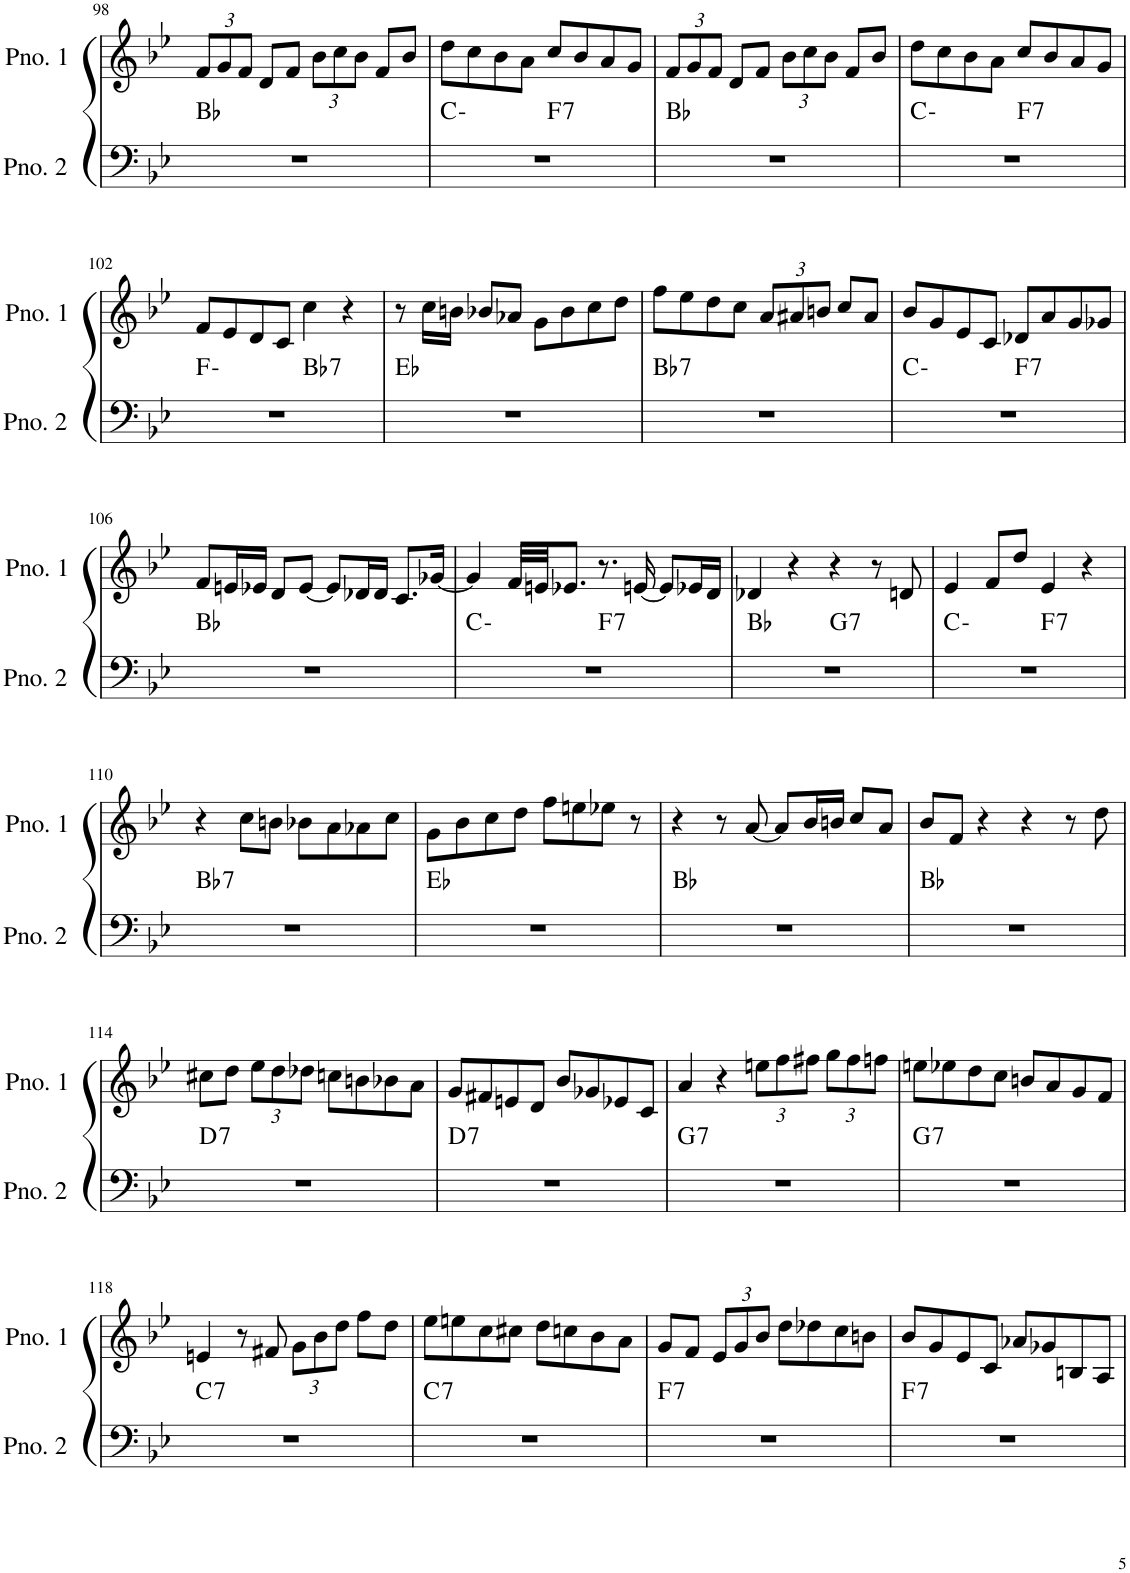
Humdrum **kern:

**kern	**harte	**kern
*part2	*part2	*part1
*staff2	*	*staff1
*I"ピアノ 2	*	*I"ピアノ 1
!!LO:PB:g=z
*clefF4	*	*clefG2
*k[b-e-]	*	*k[b-e-]
*M4/4	*	*M4/4
*	*	*Xbrackettup
=98	=98	=98
1r	Bb:maj	12f/L
.	.	12g/
.	.	12f/J
.	.	8d/L
.	.	8f/J
.	.	12b-\L
.	.	12cc\
.	.	12b-\J
.	.	8f/L
.	.	8b-/J
=99	=99	=99
*^	*	*
1r	2ryy	C:min	8dd\L
.	.	.	8cc\
.	.	.	8b-\
.	.	.	8a\J
!	!	!LO:H:kt=7	!
.	2ryy	F:7	8cc/L
.	.	.	8b-/
.	.	.	8a/
.	.	.	8g/J
*v	*v	*	*
=100	=100	=100
1r	Bb:maj	12f/L
.	.	12g/
.	.	12f/J
.	.	8d/L
.	.	8f/J
.	.	12b-\L
.	.	12cc\
.	.	12b-\J
.	.	8f/L
.	.	8b-/J
=101	=101	=101
*^	*	*
1r	2ryy	C:min	8dd\L
.	.	.	8cc\
.	.	.	8b-\
.	.	.	8a\J
!	!	!LO:H:kt=7	!
.	2ryy	F:7	8cc/L
.	.	.	8b-/
.	.	.	8a/
.	.	.	8g/J
!!LO:LB:g=z
=102	=102	=102	=102
1r	2ryy	F:min	8f/L
.	.	.	8e-/
.	.	.	8d/
.	.	.	8c/J
!	!	!LO:H:kt=7	!
.	2ryy	Bb:7	4cc\
.	.	.	4r
*v	*v	*	*
=103	=103	=103
1r	Eb:maj	8r
.	.	16cc\LL
.	.	16bn\JJ
.	.	8b-X/L
.	.	8a-X/J
.	.	8g\L
.	.	8b-\
.	.	8cc\
.	.	8dd\J
=104	=104	=104
!	!LO:H:kt=7	!
1r	Bb:7	8ff\L
.	.	8ee-\
.	.	8dd\
.	.	8cc\J
.	.	12a/L
.	.	12a#X/
.	.	12bn/J
.	.	8cc/L
.	.	8a#/J
=105	=105	=105
*^	*	*
1r	2ryy	C:min	8b-/L
.	.	.	8g/
.	.	.	8e-/
.	.	.	8c/J
!	!	!LO:H:kt=7	!
.	2ryy	F:7	8d-X/L
.	.	.	8a/
.	.	.	8g/
.	.	.	8g-X/J
*v	*v	*	*
!!LO:LB:g=z
=106	=106	=106
1r	Bb:maj	8f/L
.	.	16en/L
.	.	16e-X/JJ
.	.	8d/L
.	.	[8e-/J
.	.	8e-/L]
.	.	16d-X/L
.	.	16d-/JJ
.	.	8.c/L
.	.	[16g-X/Jk
=107	=107	=107
*^	*	*
1r	2ryy	C:min	4g-/]
.	.	.	32f/LLL
.	.	.	32en/JJ
.	.	.	8.e-X/J
!	!	!LO:H:kt=7	!
.	2ryy	F:7	8.r
.	.	.	[16en/
.	.	.	8e/L]
.	.	.	16e-X/L
.	.	.	16d/JJ
=108	=108	=108	=108
1r	2ryy	Bb:maj	4d-X/
.	.	.	4r
!	!	!LO:H:kt=7	!
.	2ryy	G:7	4r
.	.	.	8r
.	.	.	8dn/
=109	=109	=109	=109
1r	2ryy	C:min	4e-/
.	.	.	8f/L
.	.	.	8dd/J
!	!	!LO:H:kt=7	!
.	2ryy	F:7	4e-/
.	.	.	4r
!!LO:LB:g=z
=110	=110	=110	=110
!	!	!LO:H:kt=7	!
*v	*v	*	*
1r	Bb:7	4r
.	.	8cc\L
.	.	8bn\J
.	.	8b-X\L
.	.	8a\
.	.	8a-X\
.	.	8cc\J
=111	=111	=111
1r	Eb:maj	8g\L
.	.	8b-\
.	.	8cc\
.	.	8dd\J
.	.	8ff\L
.	.	8een\
.	.	8ee-X\J
.	.	8r
=112	=112	=112
1r	Bb:maj	4r
.	.	8r
.	.	[8a/
.	.	8a/L]
.	.	16b-/L
.	.	16bn/JJ
.	.	8cc/L
.	.	8a/J
=113	=113	=113
1r	Bb:maj	8b-/L
.	.	8f/J
.	.	4r
.	.	4r
.	.	8r
.	.	8dd\
!!LO:LB:g=z
=114	=114	=114
!	!LO:H:kt=7	!
1r	D:7	8cc#X\L
.	.	8dd\J
.	.	12ee-\L
.	.	12dd\
.	.	12dd-X\J
.	.	8ccn\L
.	.	8bn\
.	.	8b-X\
.	.	8a\J
=115	=115	=115
!	!LO:H:kt=7	!
1r	D:7	8g/L
.	.	8f#X/
.	.	8en/
.	.	8d/J
.	.	8b-/L
.	.	8g-X/
.	.	8e-X/
.	.	8c/J
=116	=116	=116
!	!LO:H:kt=7	!
1r	G:7	4a/
.	.	4r
.	.	12een\L
.	.	12ff\
.	.	12ff#X\J
.	.	12gg\L
.	.	12ff#\
.	.	12ffn\J
=117	=117	=117
!	!LO:H:kt=7	!
1r	G:7	8een\L
.	.	8ee-X\
.	.	8dd\
.	.	8cc\J
.	.	8bn/L
.	.	8a/
.	.	8g/
.	.	8f/J
!!LO:LB:g=z
=118	=118	=118
!	!LO:H:kt=7	!
1r	C:7	4en/
.	.	8r
.	.	8f#X/
.	.	12g\L
.	.	12b-\
.	.	12dd\J
.	.	8ff\L
.	.	8dd\J
=119	=119	=119
!	!LO:H:kt=7	!
1r	C:7	8ee-\L
.	.	8een\
.	.	8cc\
.	.	8cc#X\J
.	.	8dd\L
.	.	8ccn\
.	.	8b-\
.	.	8a\J
=120	=120	=120
!	!LO:H:kt=7	!
1r	F:7	8g/L
.	.	8f/J
.	.	12e-/L
.	.	12g/
.	.	12b-/J
.	.	8dd\L
.	.	8dd-X\
.	.	8cc\
.	.	8bn\J
=121	=121	=121
!	!LO:H:kt=7	!
1r	F:7	8b-/L
.	.	8g/
.	.	8e-/
.	.	8c/J
.	.	8a-X/L
.	.	8g-X/
.	.	8Bn/
.	.	8A/J
=	=	=
*-	*-	*-
